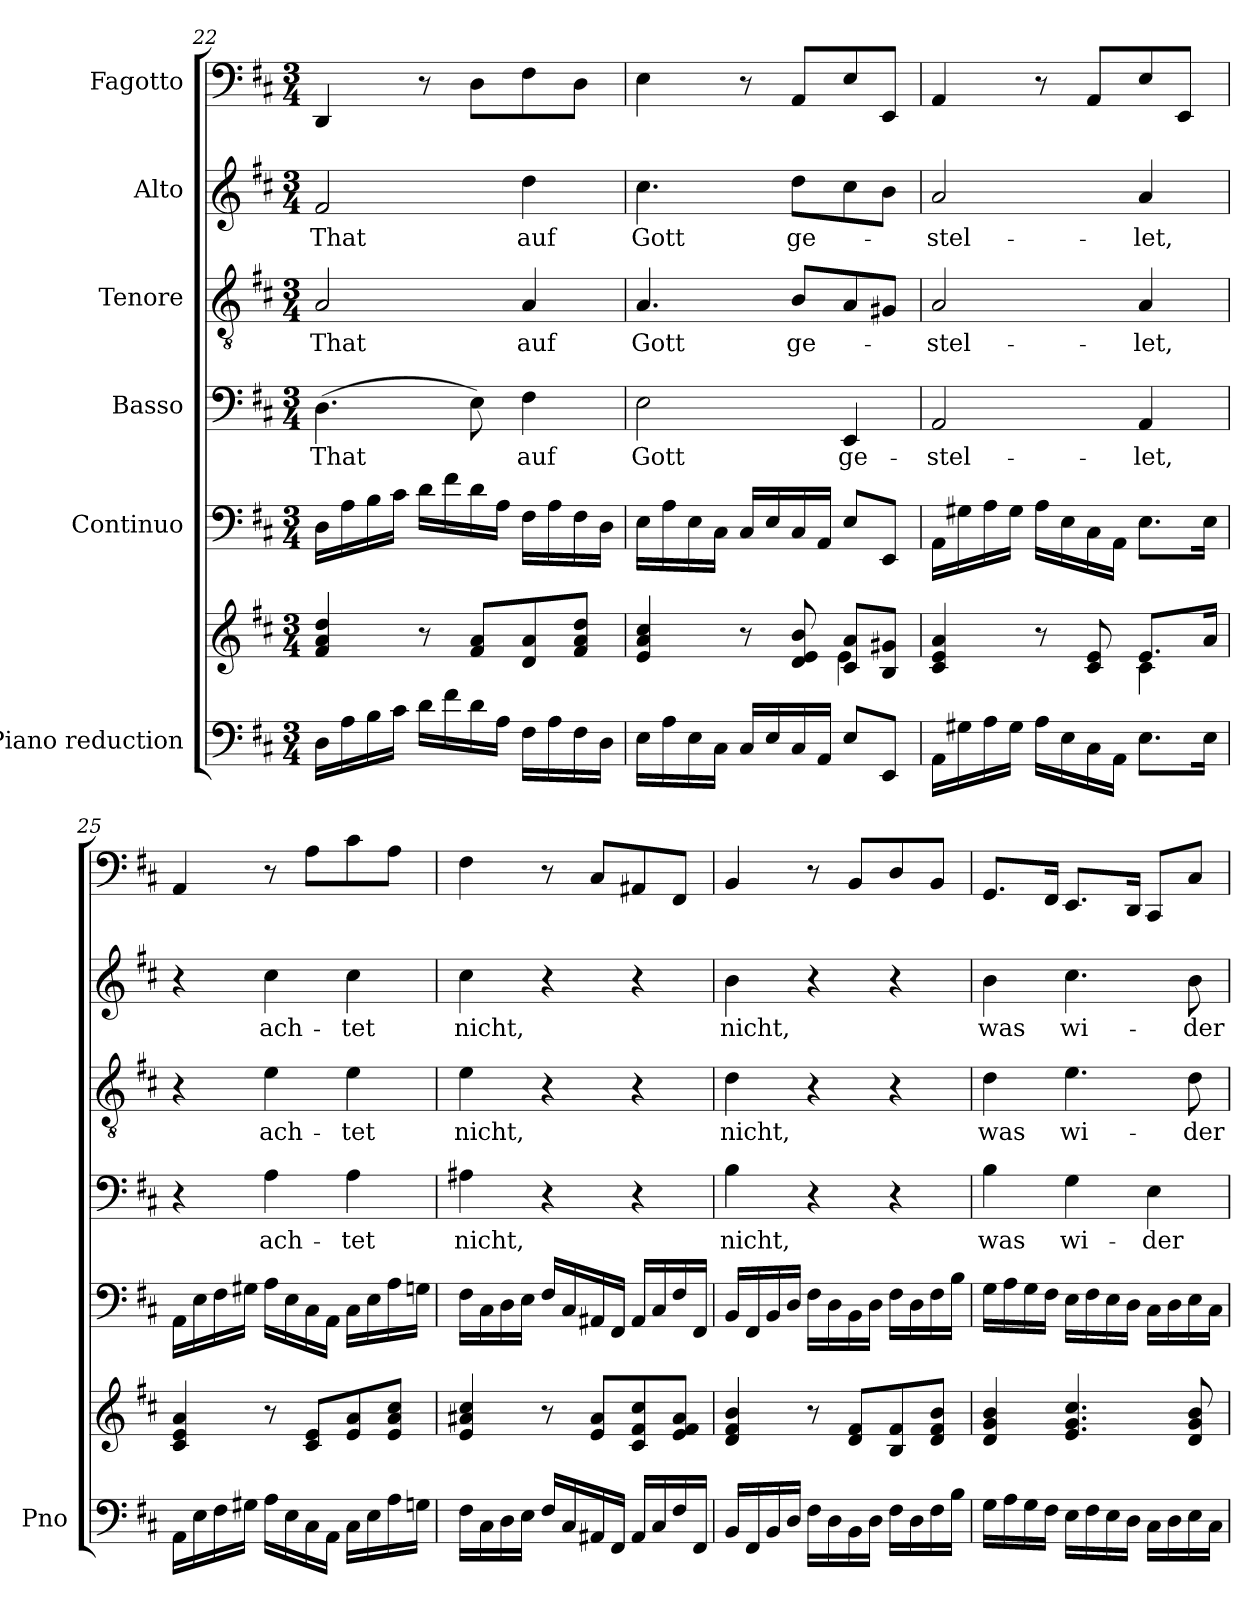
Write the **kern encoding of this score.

**kern	**kern	**kern	**kern	**text	**kern	**text	**kern	**text	**kern
*part6	*part6	*part5	*part4	*part4	*part3	*part3	*part2	*part2	*part1
*staff7	*staff6	*staff5	*staff4	*staff4	*staff3	*staff3	*staff2	*staff2	*staff1
*I"Piano reduction	*	*I"Continuo	*I"Basso	*	*I"Tenore	*	*I"Alto	*	*I"Fagotto
*I'Pno	*	*	*	*	*	*	*	*	*
*clefF4	*clefG2	*clefF4	*clefF4	*	*clefGv2	*	*clefG2	*	*clefF4
*k[f#c#]	*k[f#c#]	*k[f#c#]	*k[f#c#]	*	*k[f#c#]	*	*k[f#c#]	*	*k[f#c#]
*M3/4	*M3/4	*M3/4	*M3/4	*	*M3/4	*	*M3/4	*	*M3/4
=22	=22	=22	=22	=22	=22	=22	=22	=22	=22
!	!	!	!	!LO:LY:b	!	!LO:LY:b	!	!LO:LY:b	!
16D\LL	4f#!/ 4a!/ 4dd!/	16D\LL	(>4.D\	That	2A/	That	2f#/	That	4DD/
16A\	.	16A\	.	.	.	.	.	.	.
16B\	.	16B\	.	.	.	.	.	.	.
16c#\JJ	.	16c#\JJ	.	.	.	.	.	.	.
16d\LL	8r	16d\LL	.	.	.	.	.	.	8r
16f#\	.	16f#\	.	.	.	.	.	.	.
16d\	8f#!/ 8a!/L	16d\	8E\)	.	.	.	.	.	8D\L
16A\JJ	.	16A\JJ	.	.	.	.	.	.	.
!	!	!	!	!LO:LY:b	!	!LO:LY:b	!	!LO:LY:b	!
16F#\LL	8d!/ 8a!/	16F#\LL	4F#\	auf	4A/	auf	4dd\	auf	8F#\
16A\	.	16A\	.	.	.	.	.	.	.
16F#\	8f#!/ 8a!/ 8dd!/J	16F#\	.	.	.	.	.	.	8D\J
16D\JJ	.	16D\JJ	.	.	.	.	.	.	.
!!LO:LB:g=z
=23	=23	=23	=23	=23	=23	=23	=23	=23	=23
*	*^	*	*	*	*	*	*	*	*
!	!	!	!	!	!LO:LY:b	!	!LO:LY:b	!	!LO:LY:b	!
16E\LL	4e!/ 4a!/ 4cc#!/	4ryy	16E\LL	2E\	Gott	4.A/	Gott	4.cc#\	Gott	4E\
16A\	.	.	16A\	.	.	.	.	.	.	.
16E\	.	.	16E\	.	.	.	.	.	.	.
16C#\JJ	.	.	16C#\JJ	.	.	.	.	.	.	.
16C#/LL	8r	8ryy	16C#/LL	.	.	.	.	.	.	8r
16E/	.	.	16E/	.	.	.	.	.	.	.
!	!	!	!	!	!	!	!LO:LY:b	!	!LO:LY:b	!
16C#/	8d!/ 8e!/ 8b!/	8ryy	16C#/	.	.	8B/L	ge-	8dd\L	ge-	8AA/L
16AA/JJ	.	.	16AA/JJ	.	.	.	.	.	.	.
!	!	!	!	!	!LO:LY:b	!	!	!	!	!
8E/L	8c#!/ 8a!/L	4e!\	8E/L	4EE/	ge-	8A/	.	8cc#\	.	8E/
8EE/J	8B!/ 8g#X!/J	.	8EE/J	.	.	8G#X/J	.	8b\J	.	8EE/J
=24	=24	=24	=24	=24	=24	=24	=24	=24	=24	=24
!	!	!	!	!	!LO:LY:b	!	!LO:LY:b	!	!LO:LY:b	!
16AA\LL	4c#!/ 4e!/ 4a!/	4ryy	16AA\LL	2AA/	-stel-	2A/	-stel-	2a/	-stel-	4AA/
16G#X\	.	.	16G#X\	.	.	.	.	.	.	.
16A\	.	.	16A\	.	.	.	.	.	.	.
16G#\JJ	.	.	16G#\JJ	.	.	.	.	.	.	.
16A\LL	8r	8ryy	16A\LL	.	.	.	.	.	.	8r
16E\	.	.	16E\	.	.	.	.	.	.	.
16C#\	8c#!/ 8e!/	8ryy	16C#\	.	.	.	.	.	.	8AA/L
16AA\JJ	.	.	16AA\JJ	.	.	.	.	.	.	.
!	!	!	!	!	!LO:LY:b	!	!LO:LY:b	!	!LO:LY:b	!
8.E\L	8.e!/L	4c#!\	8.E\L	4AA/	-let,	4A/	-let,	4a/	-let,	8E/
.	.	.	.	.	.	.	.	.	.	8EE/J
16E\Jk	16a!/Jk	.	16E\Jk	.	.	.	.	.	.	.
*	*v	*v	*	*	*	*	*	*	*	*
=25	=25	=25	=25	=25	=25	=25	=25	=25	=25
16AA\LL	4c#!/ 4e!/ 4a!/	16AA\LL	4r	.	4r	.	4r	.	4AA/
16E\	.	16E\	.	.	.	.	.	.	.
16F#\	.	16F#\	.	.	.	.	.	.	.
16G#X\JJ	.	16G#X\JJ	.	.	.	.	.	.	.
!	!	!	!	!LO:LY:b	!	!LO:LY:b	!	!LO:LY:b	!
16A\LL	8r	16A\LL	4A\	ach-	4e\	ach-	4cc#\	ach-	8r
16E\	.	16E\	.	.	.	.	.	.	.
16C#\	8c#!/ 8e!/L	16C#\	.	.	.	.	.	.	8A\L
16AA\JJ	.	16AA\JJ	.	.	.	.	.	.	.
!	!	!	!	!LO:LY:b	!	!LO:LY:b	!	!LO:LY:b	!
16C#\LL	8e!/ 8a!/	16C#\LL	4A\	tet	4e\	tet	4cc#\	tet	8c#\
16E\	.	16E\	.	.	.	.	.	.	.
16A\	8e!/ 8a!/ 8cc#!/J	16A\	.	.	.	.	.	.	8A\J
16Gn\JJ	.	16Gn\JJ	.	.	.	.	.	.	.
=26	=26	=26	=26	=26	=26	=26	=26	=26	=26
!	!	!	!	!LO:LY:b	!	!LO:LY:b	!	!LO:LY:b	!
16F#\LL	4e!/ 4a#X!/ 4cc#!/	16F#\LL	4A#X\	nicht,	4e\	nicht,	4cc#\	nicht,	4F#\
16C#\	.	16C#\	.	.	.	.	.	.	.
16D\	.	16D\	.	.	.	.	.	.	.
16E\JJ	.	16E\JJ	.	.	.	.	.	.	.
16F#/LL	8r	16F#/LL	4r	.	4r	.	4r	.	8r
16C#/	.	16C#/	.	.	.	.	.	.	.
16AA#X/	8e!/ 8a#!/L	16AA#X/	.	.	.	.	.	.	8C#/L
16FF#/JJ	.	16FF#/JJ	.	.	.	.	.	.	.
16AA#/LL	8c#!/ 8f#!/ 8cc#!/	16AA#/LL	4r	.	4r	.	4r	.	8AA#X/
16C#/	.	16C#/	.	.	.	.	.	.	.
16F#/	8e!/ 8f#!/ 8a#!/J	16F#/	.	.	.	.	.	.	8FF#/J
16FF#/JJ	.	16FF#/JJ	.	.	.	.	.	.	.
=27	=27	=27	=27	=27	=27	=27	=27	=27	=27
!	!	!	!	!LO:LY:b	!	!LO:LY:b	!	!LO:LY:b	!
16BB/LL	4d!/ 4f#!/ 4b!/	16BB/LL	4B\	nicht,	4d\	nicht,	4b\	nicht,	4BB/
16FF#/	.	16FF#/	.	.	.	.	.	.	.
16BB/	.	16BB/	.	.	.	.	.	.	.
16D/JJ	.	16D/JJ	.	.	.	.	.	.	.
16F#\LL	8r	16F#\LL	4r	.	4r	.	4r	.	8r
16D\	.	16D\	.	.	.	.	.	.	.
16BB\	8d!/ 8f#!/L	16BB\	.	.	.	.	.	.	8BB/L
16D\JJ	.	16D\JJ	.	.	.	.	.	.	.
16F#\LL	8B!/ 8f#!/	16F#\LL	4r	.	4r	.	4r	.	8D/
16D\	.	16D\	.	.	.	.	.	.	.
16F#\	8d!/ 8f#!/ 8b!/J	16F#\	.	.	.	.	.	.	8BB/J
16B\JJ	.	16B\JJ	.	.	.	.	.	.	.
!!LO:PB:g=z
=28	=28	=28	=28	=28	=28	=28	=28	=28	=28
!	!	!	!	!LO:LY:b	!	!LO:LY:b	!	!LO:LY:b	!
16G\LL	4d!/ 4g!/ 4b!/	16G\LL	4B\	was	4d\	was	4b\	was	8.GG/L
16A\	.	16A\	.	.	.	.	.	.	.
16G\	.	16G\	.	.	.	.	.	.	.
16F#\JJ	.	16F#\JJ	.	.	.	.	.	.	16FF#/Jk
!	!	!	!	!LO:LY:b	!	!LO:LY:b	!	!LO:LY:b	!
16E\LL	4.e!/ 4.g!/ 4.cc#!/	16E\LL	4G\	wi-	4.e\	wi-	4.cc#\	wi-	8.EE/L
16F#\	.	16F#\	.	.	.	.	.	.	.
16E\	.	16E\	.	.	.	.	.	.	.
16D\JJ	.	16D\JJ	.	.	.	.	.	.	16DD/Jk
!	!	!	!	!LO:LY:b	!	!	!	!	!
16C#\LL	.	16C#\LL	4E\	der-	.	.	.	.	8CC#/L
16D\	.	16D\	.	.	.	.	.	.	.
!	!	!	!	!	!	!LO:LY:b	!	!LO:LY:b	!
16E\	8d!/ 8g!/ 8b!/	16E\	.	.	8d\	der-	8b\	der-	8C#/J
16C#\JJ	.	16C#\JJ	.	.	.	.	.	.	.
=	=	=	=	=	=	=	=	=	=
*-	*-	*-	*-	*-	*-	*-	*-	*-	*-
